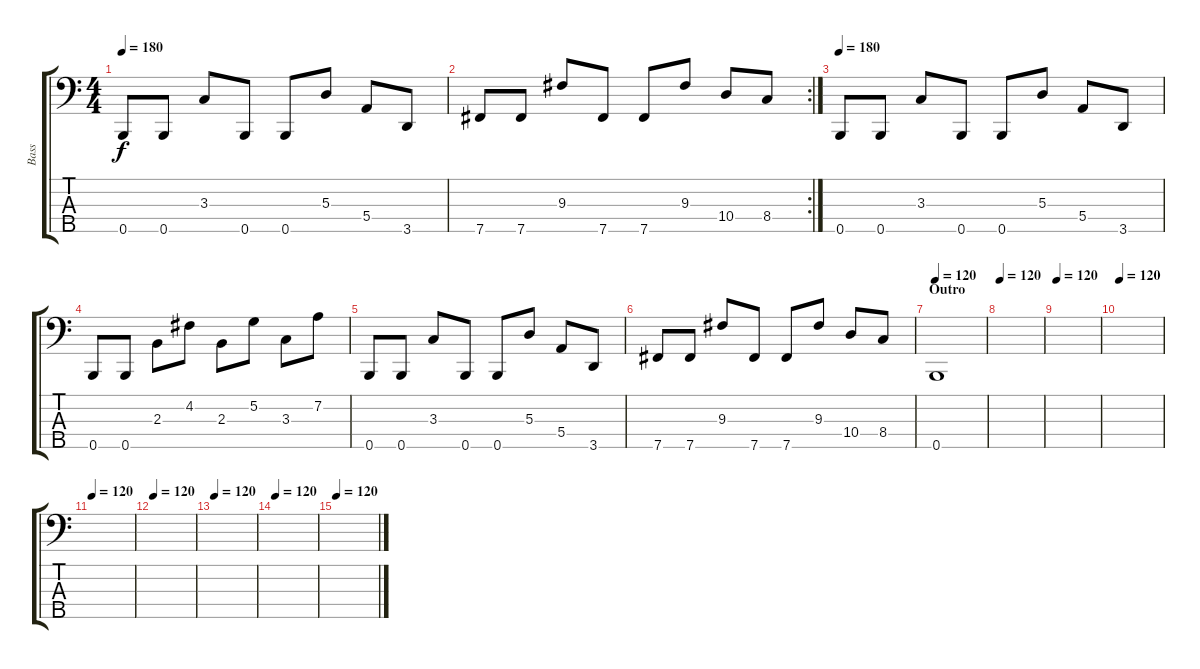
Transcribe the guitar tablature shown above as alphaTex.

\track ("Bass" "Bass") {instrument electricbasspick}
\staff {score tabs}
\tuning (G2 D2 A1 E1 B0) {hide}
\ts (4 4)
\tempo 180
\clef f4
\ks c
0.5.8{dy f} 0.5.8 3.3.8 0.5.8 0.5.8 5.3.8 5.4.8 3.5.8 |
\rc 2
7.5.8 7.5.8 9.3.8 7.5.8 7.5.8 9.3.8 10.4.8 8.4.8 |
\tempo 180
0.5.8{volume 13} 0.5.8 3.3.8 0.5.8 0.5.8 5.3.8 5.4.8 3.5.8 |
0.5.8 0.5.8 2.3.8 4.2.8 2.3.8 5.2.8 3.3.8 7.2.8 |
0.5.8 0.5.8 3.3.8 0.5.8 0.5.8 5.3.8 5.4.8 3.5.8 |
7.5.8 7.5.8 9.3.8 7.5.8 7.5.8 9.3.8 10.4.8 8.4.8 |
\section ("" "Outro")
\tempo 120
0.5.1 |
\tempo 120
|
\tempo 120
|
\tempo 120
|
\tempo 120
|
\tempo 120
|
\tempo 120
|
\tempo 120
|
\tempo 120
